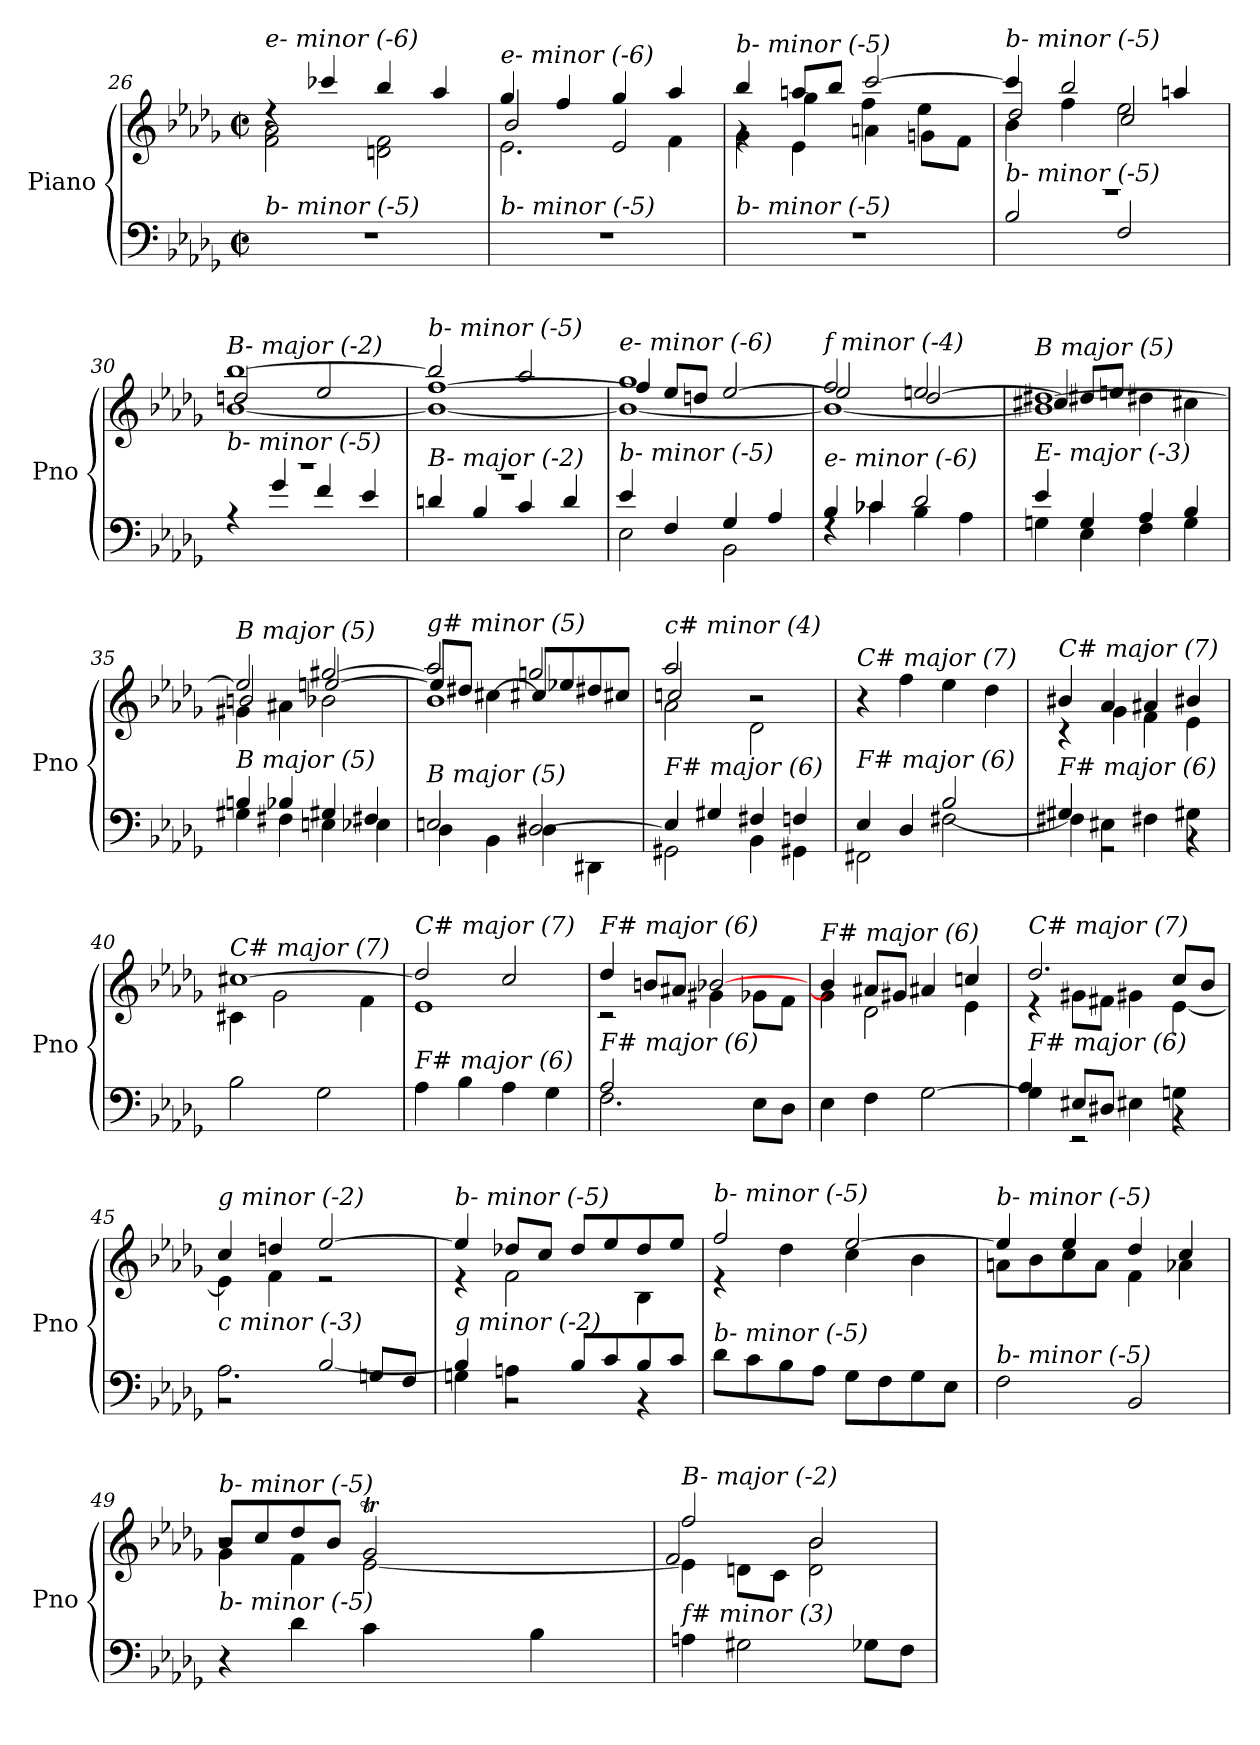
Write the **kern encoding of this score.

**kern	**kern
*part1	*part1
*staff2	*staff1
*I"Piano	*
*I'Pno	*
*clefF4	*clefG2
*k[b-e-a-d-g-]	*k[b-e-a-d-g-]
*M2/2	*M2/2
*met(c|)	*met(c|)
=26	=26
*	*^
!	!LO:TX:i:t=e- minor (-6)	!
!LO:TX:i:t=b- minor (-5)	!	!
1r	4rdd	2f\ 2a-\
.	4ccc-X/	.
.	4bb-/	2dn\ 2f\
.	4aa-/	.
=27	=27	=27
*	*	*^
!	!LO:TX:i:t=e- minor (-6)	!	!
!LO:TX:i:t=b- minor (-5)	!	!	!
1r	4gg-/	2.e-\	2b-/
.	4ff/	.	.
.	4gg-/	.	2e-/
.	4aa-/	4f\	.
=28	=28	=28	=28
!	!LO:TX:i:t=b- minor (-5)	!	!
!LO:TX:i:t=b- minor (-5)	!	!	!
1r	4bb-/	4g-\	4rg
.	8aan/L	4e-\	4gg-\
.	8bb-/J	.	.
.	[2ccc/	4an\	4ff\
.	.	8gn\L	4ee-\
.	.	8f\J	.
=29	=29	=29	=29
*^	*	*	*
!	!	!LO:TX:i:t=b- minor (-5)	!	!
!LO:TX:i:t=b- minor (-5)	!	!	!	!
1r	2B-/	4ccc/]	4b-\	2dd-/
.	.	2bb-/	4ff\	.
.	2F/	.	2ee-\	2cc/
.	.	4aan/	.	.
=30	=30	=30	=30	=30
!	!	!LO:TX:i:t=B- major (-2)	!	!
!LO:TX:i:t=b- minor (-5)	!	!	!	!
1r	4rA	[1bb-	[1b-	2ddn/
.	4g-/	.	.	.
.	4f/	.	.	2ee-/
.	4e-/	.	.	.
!!LO:PB:g=z	!!	!!
=31	=31	=31	=31	=31
!	!	!LO:TX:i:t=b- minor (-5)	!	!
!LO:TX:i:t=B- major (-2)	!	!	!	!
1r	4dn/	2bb-/]	1b-_	[1ff
.	4B-/	.	.	.
.	4c/	2aa-/	.	.
.	4d/	.	.	.
=32	=32	=32	=32	=32
!	!	!LO:TX:i:t=e- minor (-6)	!	!
!LO:TX:i:t=b- minor (-5)	!	!	!	!
4e-/	2E-\	1gg-	1b-_	4ff/]
4F/	.	.	.	8ee-/L
.	.	.	.	8ddn/J
4G-/	2BB-\	.	.	[2ee-/
4A-/	.	.	.	.
=33	=33	=33	=33	=33
!	!	!LO:TX:i:t=f minor (-4)	!	!
!LO:TX:i:t=e- minor (-6)	!	!	!	!
4B-/	4rF	2ff/	1b-_	2ee-/]
4c-X/	4c-\	.	.	.
2d-/	4B-\	2eeni/	.	[2dd-/
.	4A-\	.	.	.
=34	=34	=34	=34	=34
!	!	!LO:TX:i:t=B major (5)	!	!
!LO:TX:i:t=E- major (-3)	!	!	!	!
4e-/	4Gn\	[1dd#Xi	1b-]	4cc#Xi/]
4G/	4E-\	.	.	8dd#Xi/L
.	.	.	.	8eeni/J
4A-/	4F\	.	.	4dd#Xi\
4B-/	4G\	.	.	4cc#Xi\
=35	=35	=35	=35	=35
!	!	!LO:TX:i:t=B major (5)	!	!
!LO:TX:i:t=B major (5)	!	!	!	!
4Bni/	4G#Xi\	2ee-/]	4g#Xi\	2bni/
4B-/	4F#Xi\	.	4a#Xi\	.
4G#Xi/	4Eni\	[2gg#Xi/	2b-i\	[2eeni/
4F#Xi/	4E-\	.	.	.
=36	=36	=36	=36	=36
!	!	!LO:TX:i:t=g# minor (5)	!	!
!LO:TX:i:t=B major (5)	!	!	!	!
2Eni/	4D-\	2aa-/]	1b-	8eeni/L]
.	.	.	.	8dd#Xi/J
.	4BB-\	.	.	[4cc#Xi\
[2D#Xi/	4D#Xi\	2ggn/	.	8cc#Xi/L]
.	.	.	.	8ee-Xi/
.	4DD#Xi\	.	.	8dd#Xi/
.	.	.	.	8cc#Xi/J
!!LO:LB:g=z	!!	!!
=37	=37	=37	=37	=37
!	!	!LO:TX:i:t=c# minor (4)	!	!
!LO:TX:i:t=F# major (6)	!	!	!	!
4E-/]	2GG#Xi\	2aa-/	2a-\	2ccn/
4G#Xi/	.	.	.	.
4F#Xi/	4BB-\	2r	2d-\	2r
4F/	4GG#Xi\	.	.	.
*	*	*v	*v	*v
=38	=38	=38
!	!	!LO:TX:i:t=C# major (7)
!LO:TX:i:t=F# major (6)	!	!
4E-/	2FF#Xi\	4r
4D-/	.	4ff\
2B-/	[2F#Xi\	4ee-\
.	.	4dd-\
=39	=39	=39
*	*	*^
!	!	!LO:TX:i:t=C# major (7)	!
!LO:TX:i:t=F# major (6)	!	!	!
4G#Xi/	4F#Xi\]	4b#Xi/	4r
4E#Xi\	2r	4a-/	4g-\
4F#Xi\	.	4a#Xi/	4f\
4G#Xi\	4r	4b#Xi/	4e-\
=40	=40	=40	=40
!	!	!LO:TX:i:t=C# major (7)	!
!LO:TX:i:t=F# major (6)	!	!	!
*v	*v	*	*
2B-\	[1cc#Xi	4c#Xi\
.	.	2g-\
2G-\	.	.
.	.	4f\
=41	=41	=41
!	!LO:TX:i:t=C# major (7)	!
!LO:TX:i:t=F# major (6)	!	!
4A-\	2dd-/]	1e-
4B-\	.	.
4A-\	2cc/	.
4G-\	.	.
=42	=42	=42
*^	*	*
!	!	!LO:TX:i:t=F# major (6)	!
!LO:TX:i:t=F# major (6)	!	!	!
2A-/	2.F\	4dd-/	2r
.	.	8bni/L	.
.	.	8a#Xi/J	.
2ryy	.	[2b-i/	4g#Xi\
.	8E-\L	.	8g-\L
.	8D-\J	.	8f\J
=43	=43	=43	=43
!	!	!LO:TX:i:t=F# major (6)	!
!LO:TX:i:t=F# major (6)	!	!	!
*v	*v	*	*
4E-\	4bni/]	4g-\
4F\	8a#Xi/L	2d-\
.	8g#Xi/J	.
[2G-\	4a#Xi/	.
.	4ccn/	4e-\
!!LO:LB:g=z	!!
=44	=44	=44
*^	*	*
!	!	!LO:TX:i:t=C# major (7)	!
!LO:TX:i:t=F# major (6)	!	!	!
4G-\]	4A-/	2.dd-/	4r
8E#Xi/L	2r	.	8g#Xi\L
8D#Xi/J	.	.	8f#Xi\J
4E#Xi\	.	.	4g#Xi\
4Gn\	4r	8cc/L	[4e-\
.	.	8b-/J	.
=45	=45	=45	=45
!	!	!LO:TX:i:t=g minor (-2)	!
!LO:TX:i:t=c minor (-3)	!	!	!
2.A-\	2r	4cc/	4e-\]
.	.	4ddn/	4f\
.	[2B-/	[2ee-/	2r
8Gn/L	.	.	.
8F/J	.	.	.
=46	=46	=46	=46
!	!	!LO:TX:i:t=b- minor (-5)	!
!LO:TX:i:t=g minor (-2)	!	!	!
4Gn\	4B-/]	4ee-/]	4r
4An\	2r	8dd-X/L	2f\
.	.	8cc/J	.
8B-/L	.	8dd-/L	.
8c/	.	8ee-/	.
8B-/	4r	8dd-/	4B-\
8c/J	.	8ee-/J	.
*v	*v	*	*
=47	=47	=47
!	!LO:TX:i:t=b- minor (-5)	!
!LO:TX:i:t=b- minor (-5)	!	!
8d-\L	2ff/	4r
8c\	.	.
8B-\	.	4dd-\
8A-\J	.	.
8G-\L	[2ee-/	4cc\
8F\	.	.
8G-\	.	4b-\
8E-\J	.	.
=48	=48	=48
!	!LO:TX:i:t=b- minor (-5)	!
!LO:TX:i:t=b- minor (-5)	!	!
2F\	4ee-/]	8an\L
.	.	8b-\
.	4ee-/	8cc\
.	.	8a\J
2BB-/	4dd-/	4f\
.	4cc/	4a-X\
!!LO:LB:g=z
=49	=49	=49
*	*	*^
!	!LO:TX:i:t=b- minor (-5)	!	!
!LO:TX:i:t=b- minor (-5)	!	!	!
4r	8b-/L	4g-\	2r
.	8cc/	.	.
4d-\	8dd-/	4f\	.
.	8b-/J	.	.
4c\	2g-T/	[2e-\	32a-LLLyy
.	.	.	32g-yy
.	.	.	32a-yy
.	.	.	32g-yy
.	.	.	32a-yy
.	.	.	32g-yy
.	.	.	32a-yy
.	.	.	32g-JJJyy
4B-\	.	.	32a-LLLyy
.	.	.	32g-yy
.	.	.	32a-yy
.	.	.	32g-Jyy
.	.	.	16fyy
.	.	.	16g-JJyy
=50	=50	=50	=50
!	!LO:TX:i:t=B- major (-2)	!	!
!LO:TX:i:t=f# minor (3)	!	!	!
4An\	2ff/	4e-\]	2f/
2G#Xi\	.	8dn\L	.
.	.	8c\J	.
.	2b-/	2d\	2b-\
8G-\L	.	.	.
8F\J	.	.	.
*	*v	*v	*v
=	=
*-	*-
